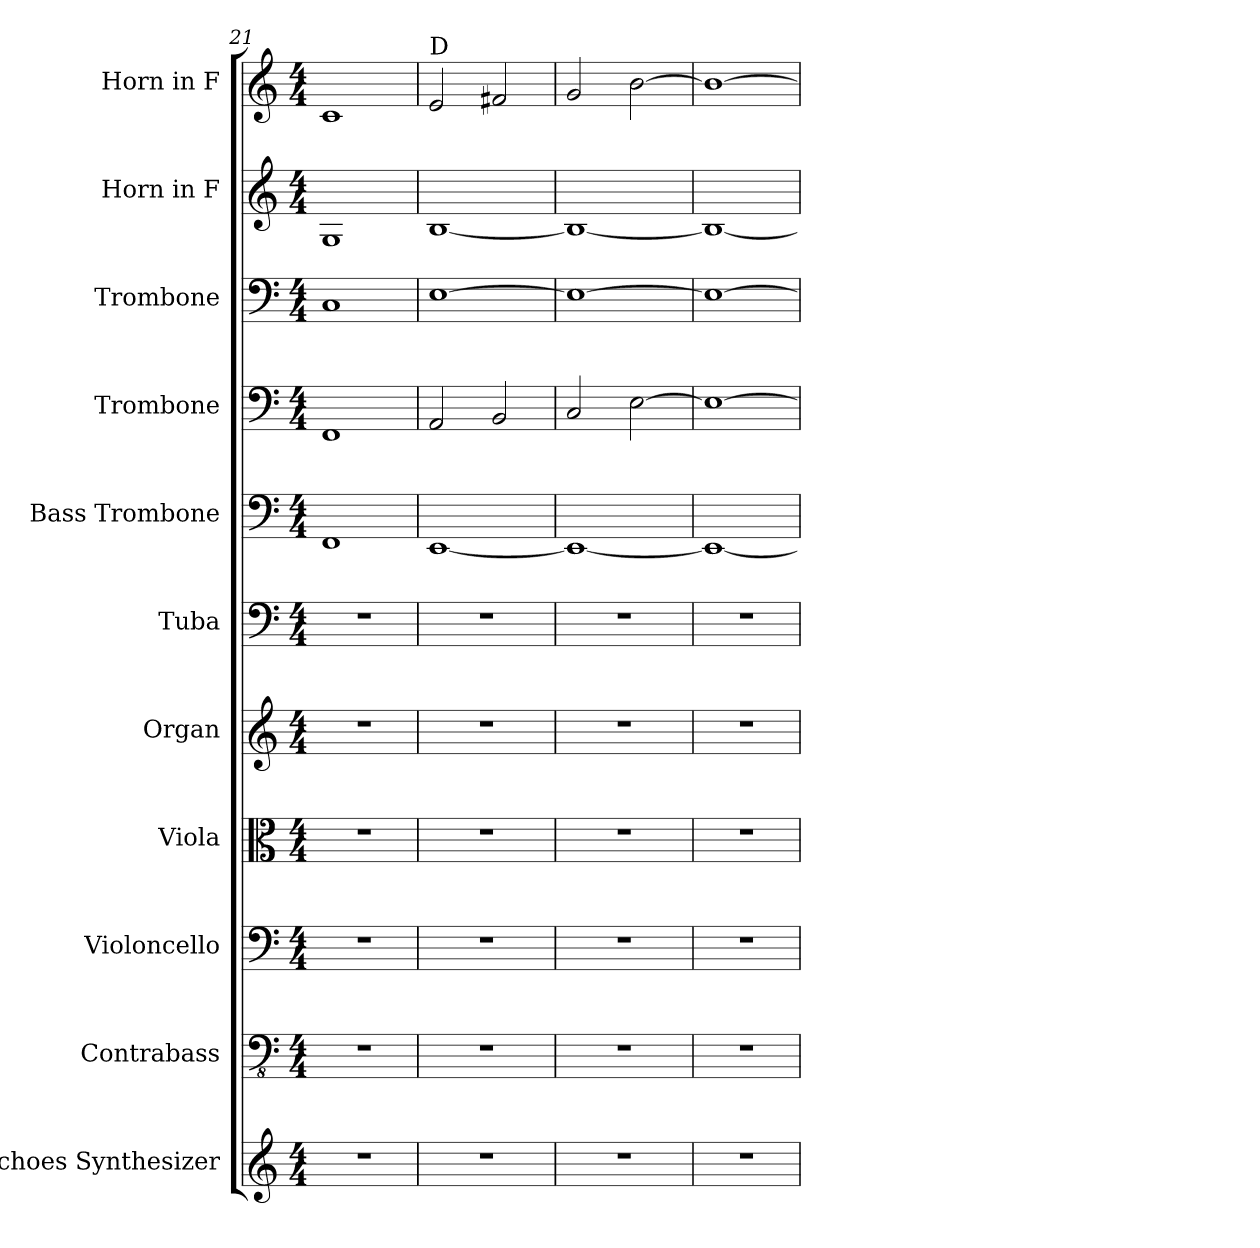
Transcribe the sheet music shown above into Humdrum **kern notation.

**kern	**kern	**kern	**kern	**kern	**kern	**kern	**kern	**kern	**kern	**kern
*part11	*part10	*part9	*part8	*part7	*part6	*part5	*part4	*part3	*part2	*part1
*staff11	*staff10	*staff9	*staff8	*staff7	*staff6	*staff5	*staff4	*staff3	*staff2	*staff1
*I"Echoes Synthesizer	*I"Contrabass	*I"Violoncello	*I"Viola	*I"Organ	*I"Tuba	*I"Bass Trombone	*I"Trombone	*I"Trombone	*I"Horn in F	*I"Horn in F
*I'Synth.	*I'Cb.	*I'Vlc.	*I'Vla.	*I'Org.	*I'Tba.	*I'B. Trb.	*I'Trb.	*I'Trb.	*	*
*clefG2	*clefFv4	*clefF4	*clefC3	*clefG2	*clefF4	*clefF4	*clefF4	*clefF4	*clefG2	*clefG2
*	*	*	*	*	*	*	*	*	*ITrd4c7	*ITrd4c7
*k[]	*k[]	*k[]	*k[]	*k[]	*k[]	*k[]	*k[]	*k[]	*k[b-]	*k[b-]
*M4/4	*M4/4	*M4/4	*M4/4	*M4/4	*M4/4	*M4/4	*M4/4	*M4/4	*M4/4	*M4/4
=21	=21	=21	=21	=21	=21	=21	=21	=21	=21	=21
1r	1r	1r	1r	1r	1r	1FF	1FF	1C	1C	1F
=22	=22	=22	=22	=22	=22	=22	=22	=22	=22	=22
!	!	!	!	!	!	!	!	!	!	!LO:TX:a:t=D
1r	1r	1r	1r	1r	1r	[1EE	2AA/	[1E	[1E	2A/
.	.	.	.	.	.	.	2BB/	.	.	2Bn/
=23	=23	=23	=23	=23	=23	=23	=23	=23	=23	=23
1r	1r	1r	1r	1r	1r	1EE_	2C/	1E_	1E_	2c/
.	.	.	.	.	.	.	[2E\	.	.	[2e\
=24	=24	=24	=24	=24	=24	=24	=24	=24	=24	=24
1r	1r	1r	1r	1r	1r	1EE_	1E_	1E_	1E_	1e_
=	=	=	=	=	=	=	=	=	=	=
*-	*-	*-	*-	*-	*-	*-	*-	*-	*-	*-
